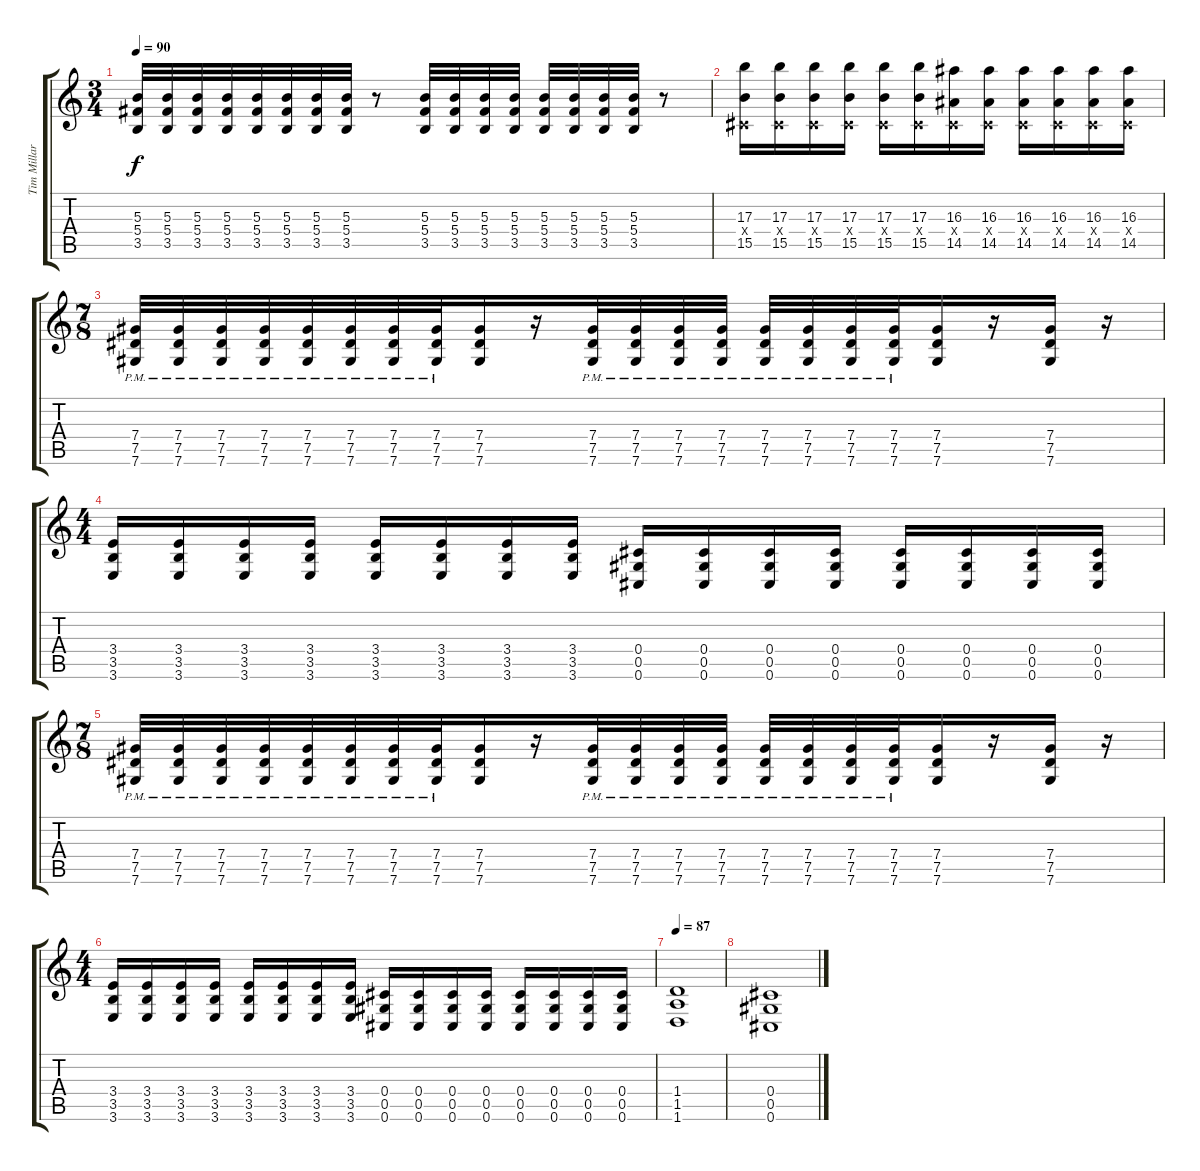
\track ("Tim Millar" "Tim Millar") {instrument distortionguitar}
\staff {score tabs}
\tuning (Eb4 Bb3 Gb3 Db3 Ab2 Db2) {hide}
\ts (3 4)
\tempo 90
\clef g2
\ks c
(5.3 5.4 3.5).32{dy f} (5.3 5.4 3.5).32 (5.3 5.4 3.5).32 (5.3 5.4 3.5).32 (5.3 5.4 3.5).32 (5.3 5.4 3.5).32 (5.3 5.4 3.5).32 (5.3 5.4 3.5).32 r.8 (5.3 5.4 3.5).32 (5.3 5.4 3.5).32 (5.3 5.4 3.5).32 (5.3 5.4 3.5).32 (5.3 5.4 3.5).32 (5.3 5.4 3.5).32 (5.3 5.4 3.5).32 (5.3 5.4 3.5).32 r.8 |
(17.3 0.4{x} 15.5).16 (17.3 0.4{x} 15.5).16 (17.3 0.4{x} 15.5).16 (17.3 0.4{x} 15.5).16 (17.3 0.4{x} 15.5).16 (17.3 0.4{x} 15.5).16 (16.3 0.4{x} 14.5).16 (16.3 0.4{x} 14.5).16 (16.3 0.4{x} 14.5).16 (16.3 0.4{x} 14.5).16 (16.3 0.4{x} 14.5).16 (16.3 0.4{x} 14.5).16 |
\ts (7 8)
(7.4{pm} 7.5{pm} 7.6{pm}).32 (7.4{pm} 7.5{pm} 7.6{pm}).32 (7.4{pm} 7.5{pm} 7.6{pm}).32 (7.4{pm} 7.5{pm} 7.6{pm}).32 (7.4{pm} 7.5{pm} 7.6{pm}).32 (7.4{pm} 7.5{pm} 7.6{pm}).32 (7.4{pm} 7.5{pm} 7.6{pm}).32 (7.4{pm} 7.5{pm} 7.6{pm}).32 (7.4 7.5 7.6).16 r.16 (7.4{pm} 7.5{pm} 7.6{pm}).32 (7.4{pm} 7.5{pm} 7.6{pm}).32 (7.4{pm} 7.5{pm} 7.6{pm}).32 (7.4{pm} 7.5{pm} 7.6{pm}).32 (7.4{pm} 7.5{pm} 7.6{pm}).32 (7.4{pm} 7.5{pm} 7.6{pm}).32 (7.4{pm} 7.5{pm} 7.6{pm}).32 (7.4{pm} 7.5{pm} 7.6{pm}).32 (7.4 7.5 7.6).16 r.16 (7.4 7.5 7.6).16 r.16 |
\ts (4 4)
(3.4 3.5 3.6).16 (3.4 3.5 3.6).16 (3.4 3.5 3.6).16 (3.4 3.5 3.6).16 (3.4 3.5 3.6).16 (3.4 3.5 3.6).16 (3.4 3.5 3.6).16 (3.4 3.5 3.6).16 (0.4 0.5 0.6).16 (0.4 0.5 0.6).16 (0.4 0.5 0.6).16 (0.4 0.5 0.6).16 (0.4 0.5 0.6).16 (0.4 0.5 0.6).16 (0.4 0.5 0.6).16 (0.4 0.5 0.6).16 |
\ts (7 8)
(7.4{pm} 7.5{pm} 7.6{pm}).32 (7.4{pm} 7.5{pm} 7.6{pm}).32 (7.4{pm} 7.5{pm} 7.6{pm}).32 (7.4{pm} 7.5{pm} 7.6{pm}).32 (7.4{pm} 7.5{pm} 7.6{pm}).32 (7.4{pm} 7.5{pm} 7.6{pm}).32 (7.4{pm} 7.5{pm} 7.6{pm}).32 (7.4{pm} 7.5{pm} 7.6{pm}).32 (7.4 7.5 7.6).16 r.16 (7.4{pm} 7.5{pm} 7.6{pm}).32 (7.4{pm} 7.5{pm} 7.6{pm}).32 (7.4{pm} 7.5{pm} 7.6{pm}).32 (7.4{pm} 7.5{pm} 7.6{pm}).32 (7.4{pm} 7.5{pm} 7.6{pm}).32 (7.4{pm} 7.5{pm} 7.6{pm}).32 (7.4{pm} 7.5{pm} 7.6{pm}).32 (7.4{pm} 7.5{pm} 7.6{pm}).32 (7.4 7.5 7.6).16 r.16 (7.4 7.5 7.6).16 r.16 |
\ts (4 4)
(3.4 3.5 3.6).16 (3.4 3.5 3.6).16 (3.4 3.5 3.6).16 (3.4 3.5 3.6).16 (3.4 3.5 3.6).16 (3.4 3.5 3.6).16 (3.4 3.5 3.6).16 (3.4 3.5 3.6).16 (0.4 0.5 0.6).16 (0.4 0.5 0.6).16 (0.4 0.5 0.6).16 (0.4 0.5 0.6).16 (0.4 0.5 0.6).16 (0.4 0.5 0.6).16 (0.4 0.5 0.6).16 (0.4 0.5 0.6).16 |
\tempo 87
(1.4 1.5 1.6).1 |
(0.4 0.5 0.6).1
